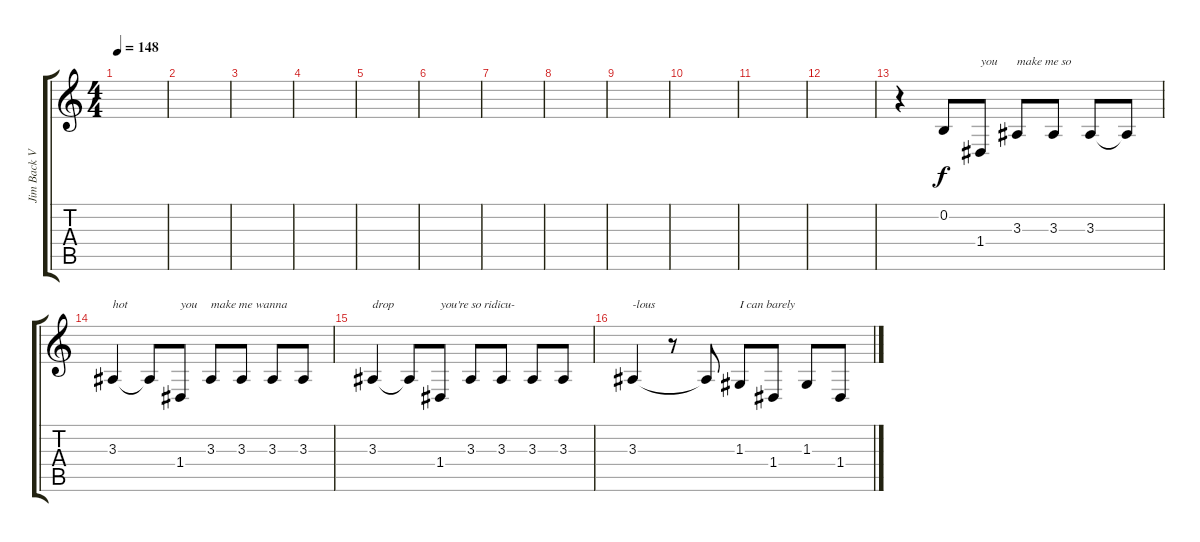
\track ("Jim Back Vocals" "Jim Back V") {instrument englishhorn}
\staff {score tabs}
\tuning (E4 B3 G3 D3 A2 E2) {hide}
\ts (4 4)
\tempo 148
\clef g2
\ks c
|
|
|
|
|
|
|
|
|
|
|
|
r.4 0.2.8 1.4.8{txt "you"} 3.3.8{txt "make me so"} 3.3.8 3.3.8 3.3{t}.8 |
3.3.4{txt "hot"} 3.3{t}.8 1.4.8{txt "you"} 3.3.8{txt "make me wanna"} 3.3.8 3.3.8 3.3.8 |
3.3.4{txt "drop"} 3.3{t}.8 1.4.8{txt "you're so ridicu-"} 3.3.8 3.3.8 3.3.8 3.3.8 |
3.3.4{txt "-lous"} r.8 3.3{t}.8 1.3.8{txt "I can barely"} 1.4.8 1.3.8 1.4.8
